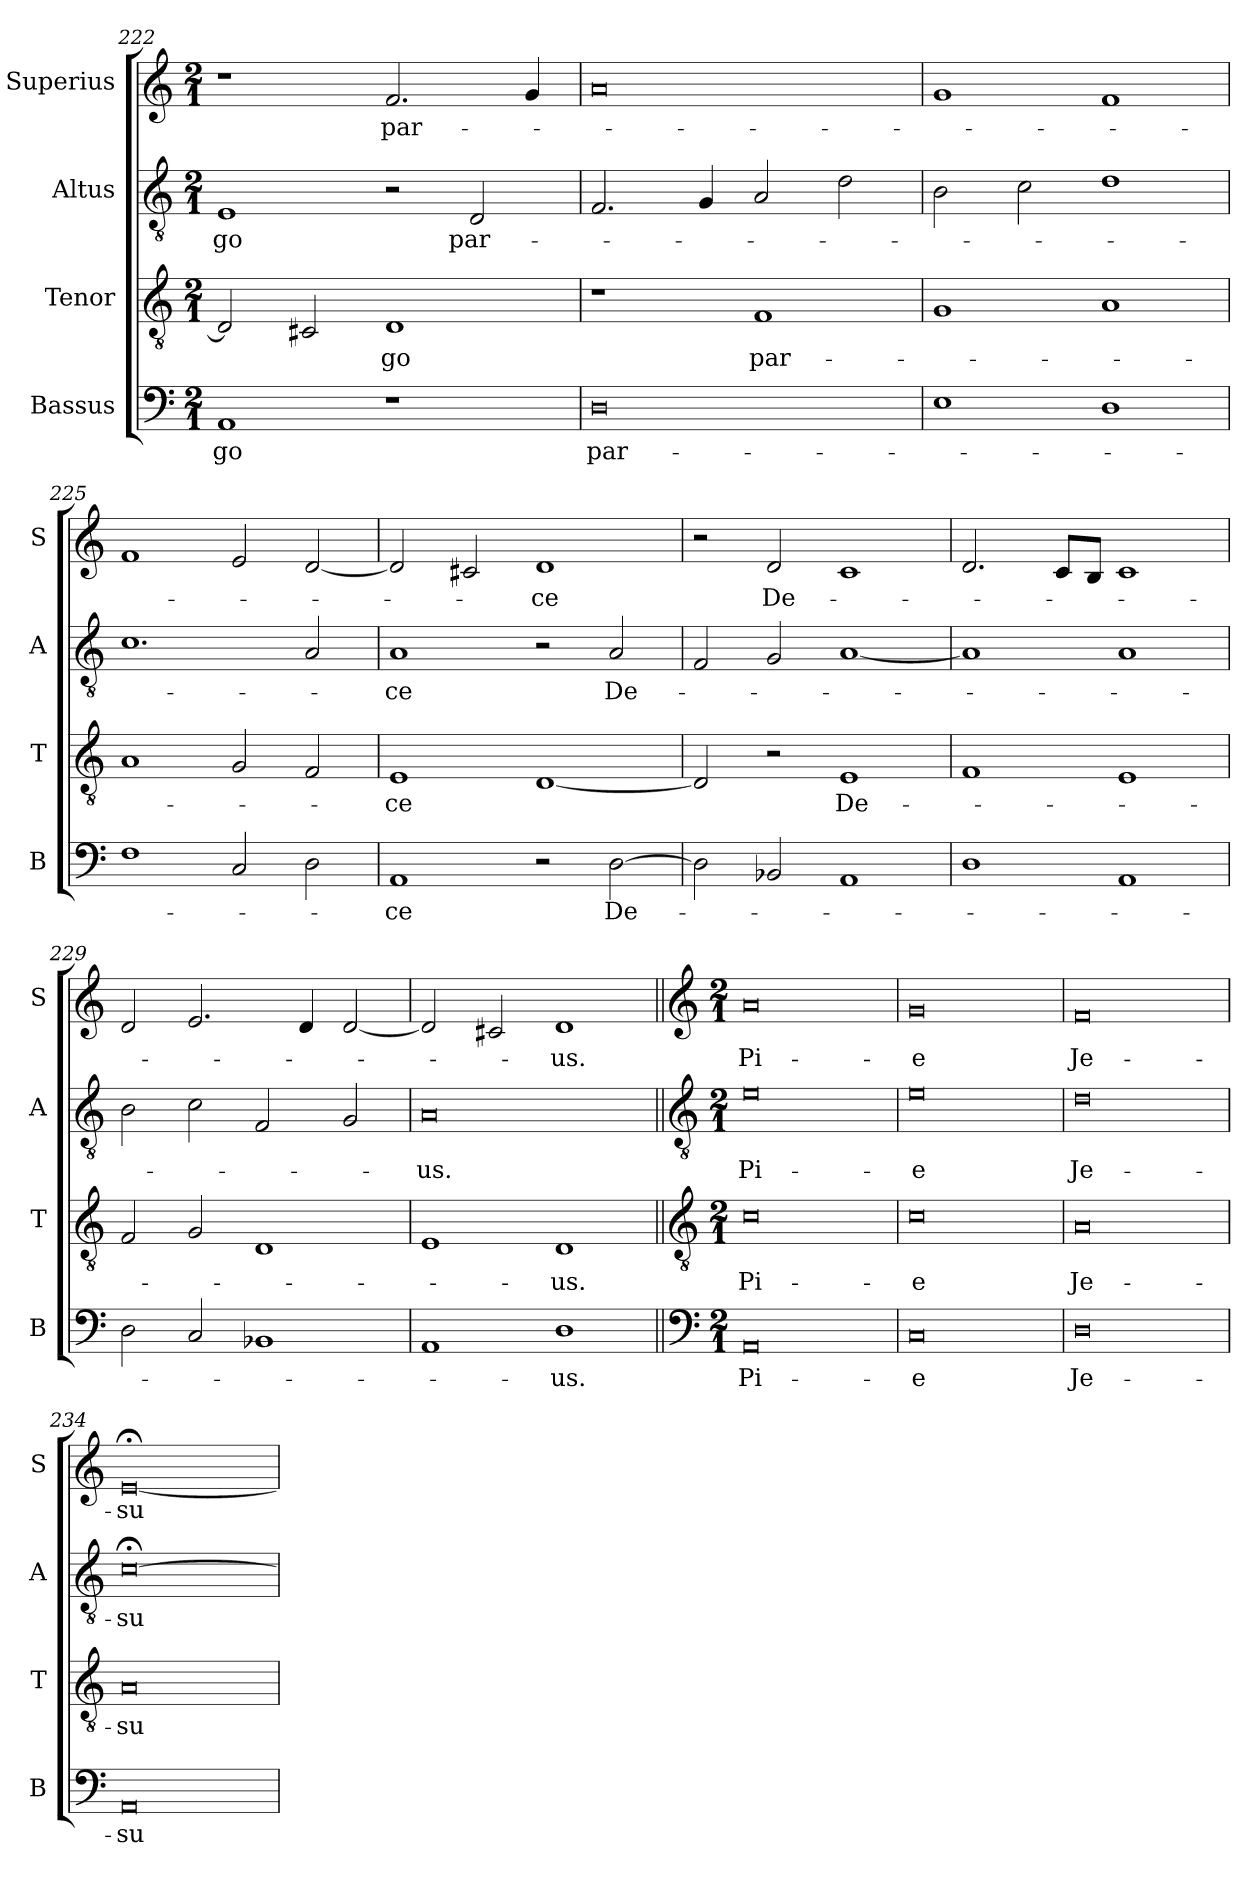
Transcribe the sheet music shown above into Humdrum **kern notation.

**kern	**text	**kern	**text	**kern	**text	**kern	**text
*part4	*part4	*part3	*part3	*part2	*part2	*part1	*part1
*staff4	*staff4	*staff3	*staff3	*staff2	*staff2	*staff1	*staff1
*I"Bassus	*	*I"Tenor	*	*I"Altus	*	*I"Superius	*
*I'B	*	*I'T	*	*I'A	*	*I'S	*
*clefF4	*	*clefGv2	*	*clefGv2	*	*clefG2	*
*k[]	*	*k[]	*	*k[]	*	*k[]	*
*M2/1	*	*M2/1	*	*M2/1	*	*M2/1	*
=222	=222	=222	=222	=222	=222	=222	=222
1AA	-go	2D/]	.	1E	-go	1r	.
.	.	2C#X/	.	.	.	.	.
1r	.	1D	-go	2r	.	2.f/	par-
.	.	.	.	2D/	par-	.	.
.	.	.	.	.	.	4g/	.
=223	=223	=223	=223	=223	=223	=223	=223
0D	par-	1r	.	2.F/	.	0a	.
.	.	.	.	4G/	.	.	.
.	.	1F	par-	2A/	.	.	.
.	.	.	.	2d\	.	.	.
=224	=224	=224	=224	=224	=224	=224	=224
1E	.	1G	.	2B\	.	1g	.
.	.	.	.	2c\	.	.	.
1D	.	1A	.	1d	.	1f	.
=225	=225	=225	=225	=225	=225	=225	=225
1F	.	1A	.	1.c	.	1f	.
2C/	.	2G/	.	.	.	2e/	.
2D\	.	2F/	.	2A/	.	[2d/	.
=226	=226	=226	=226	=226	=226	=226	=226
1AA	-ce	1E	-ce	1A	-ce	2d/]	.
.	.	.	.	.	.	2c#X/	.
2r	.	[1D	.	2r	.	1d	-ce
[2D\	De-	.	.	2A/	De-	.	.
=227	=227	=227	=227	=227	=227	=227	=227
2D\]	.	2D/]	.	2F/	.	2r	.
2BB-X/	.	2r	.	2G/	.	2d/	De-
1AA	.	1E	De-	[1A	.	1c	.
=228	=228	=228	=228	=228	=228	=228	=228
1D	.	1F	.	1A]	.	2.d/	.
.	.	.	.	.	.	8c/L	.
.	.	.	.	.	.	8B/J	.
1AA	.	1E	.	1A	.	1c	.
=229	=229	=229	=229	=229	=229	=229	=229
2D\	.	2F/	.	2B\	.	2d/	.
2C/	.	2G/	.	2c\	.	2.e/	.
1BB-X	.	1D	.	2F/	.	.	.
.	.	.	.	.	.	4d/	.
.	.	.	.	2G/	.	[2d/	.
=230	=230	=230	=230	=230	=230	=230	=230
1AA	.	1E	.	0A	-us.	2d/]	.
.	.	.	.	.	.	2c#X/	.
1D	-us.	1D	-us.	.	.	1d	-us.
!!LO:PB:g=z
=231||	=231||	=231||	=231||	=231||	=231||	=231||	=231||
*clefF4	*	*clefGv2	*	*clefGv2	*	*clefG2	*
*k[]	*	*k[]	*	*k[]	*	*k[]	*
*M2/1	*	*M2/1	*	*M2/1	*	*M2/1	*
0AA	Pi-	0c	Pi-	0e	Pi-	0a	Pi-
=232	=232	=232	=232	=232	=232	=232	=232
0C	-e	0c	-e	0e	-e	0g	-e
=233	=233	=233	=233	=233	=233	=233	=233
0D	Je-	0A	Je-	0d	Je-	0f	Je-
=234	=234	=234	=234	=234	=234	=234	=234
0AA	-su	0A	-su	[0c;<	-su	[0e;<	-su
=	=	=	=	=	=	=	=
*-	*-	*-	*-	*-	*-	*-	*-
